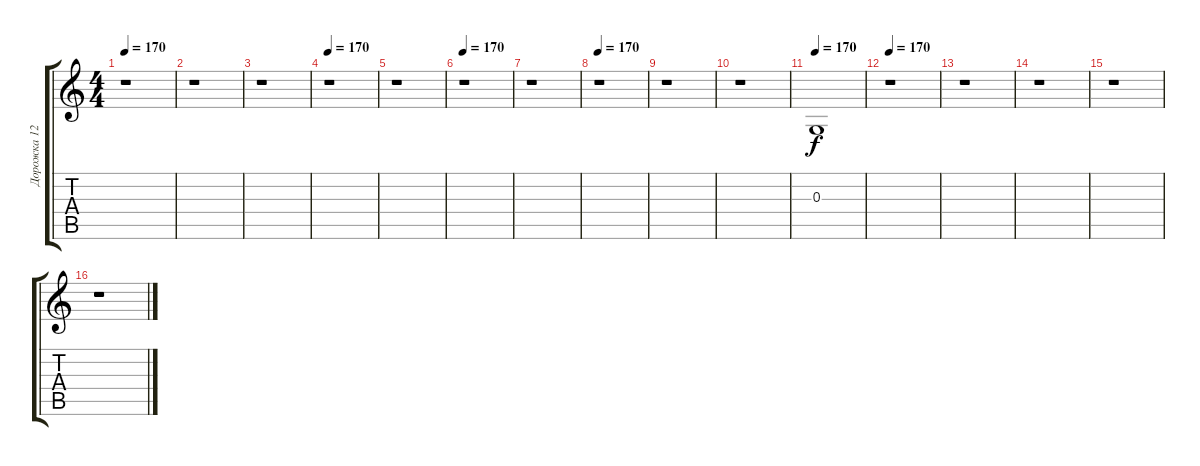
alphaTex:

\track ("Дорожка 12" "Дорожка 12") {instrument reversecymbal}
\staff {score tabs}
\tuning (E4 B3 G3 D3 A2 E2) {hide}
\ts (4 4)
\tempo 170
\clef g2
\ks c
r.1{dy mf} |
r.1 |
r.1 |
\tempo 170
r.1 |
r.1 |
\tempo 170
r.1 |
r.1 |
\tempo 170
r.1 |
r.1 |
r.1 |
\tempo 170
0.3.1{dy f} |
\tempo 170
r.1 |
r.1 |
r.1 |
r.1 |
r.1
